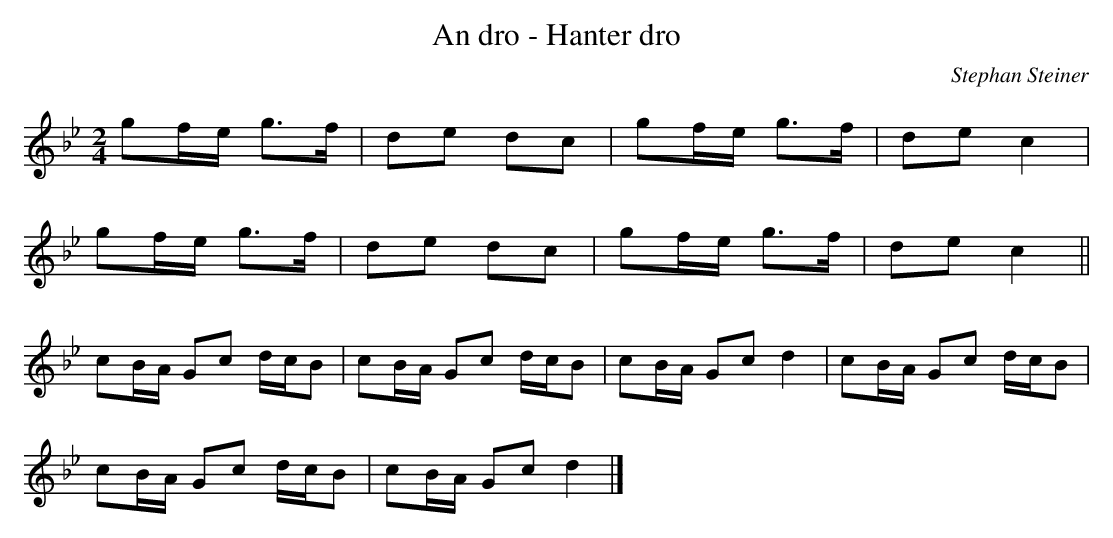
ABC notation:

X:1
T:An dro - Hanter dro
C:Stephan Steiner
M:2/4
L:1/8
K:Gm
gf/e/ g>f|de dc|gf/e/ g>f|de c2|
gf/e/ g>f|de dc|gf/e/ g>f|dec2||
cB/A/ Gc d/c/B|cB/A/ Gc d/c/B|cB/A/ Gcd2|cB/A/ Gc d/c/B|
cB/A/ Gc d/c/B|cB/A/ Gcd2|]
